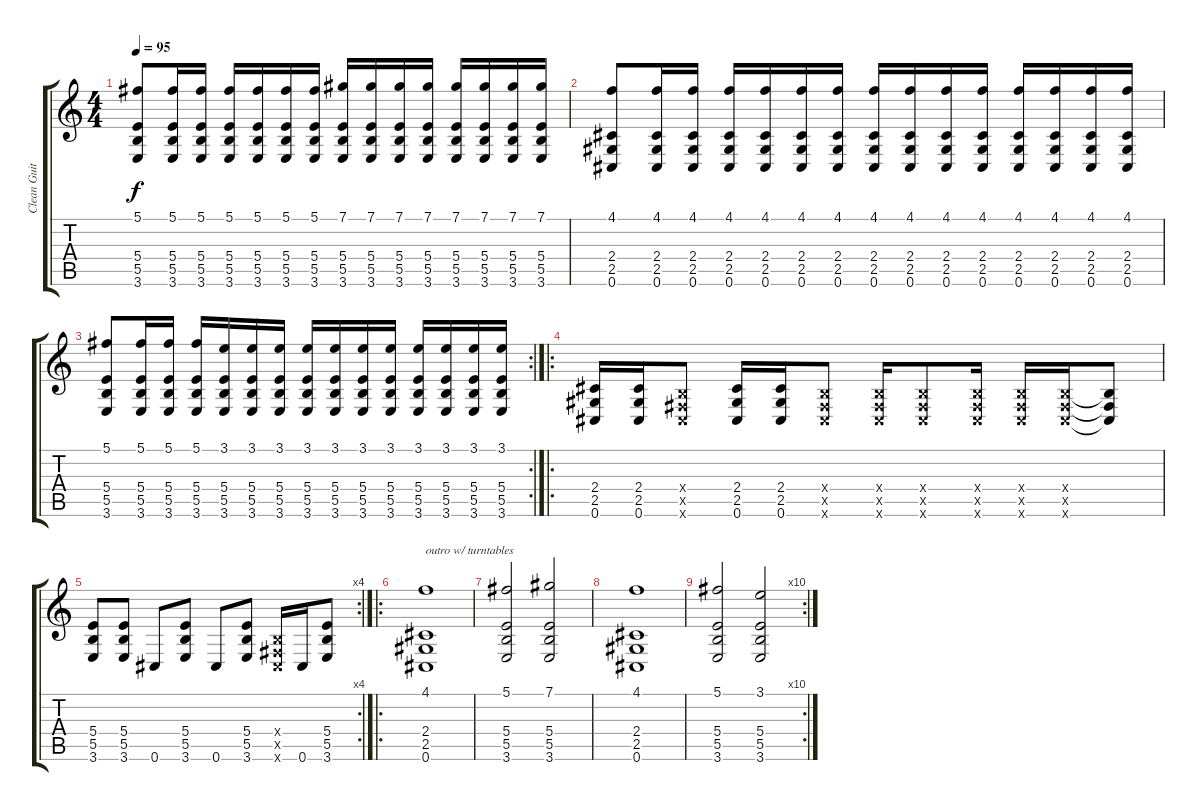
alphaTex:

\track ("Clean Guitar" "Clean Guit") {instrument electricguitarclean}
\staff {score tabs}
\tuning (Db4 Ab3 E3 B2 Gb2 Db2) {hide}
\ts (4 4)
\tempo 95
\clef g2
\ks c
(5.1 5.4 5.5 3.6).8{dy f} (5.1 5.4 5.5 3.6).16 (5.1 5.4 5.5 3.6).16 (5.1 5.4 5.5 3.6).16 (5.1 5.4 5.5 3.6).16 (5.1 5.4 5.5 3.6).16 (5.1 5.4 5.5 3.6).16 (7.1 5.4 5.5 3.6).16 (7.1 5.4 5.5 3.6).16 (7.1 5.4 5.5 3.6).16 (7.1 5.4 5.5 3.6).16 (7.1 5.4 5.5 3.6).16 (7.1 5.4 5.5 3.6).16 (7.1 5.4 5.5 3.6).16 (7.1 5.4 5.5 3.6).16 |
(4.1 2.4 2.5 0.6).8 (4.1 2.4 2.5 0.6).16 (4.1 2.4 2.5 0.6).16 (4.1 2.4 2.5 0.6).16 (4.1 2.4 2.5 0.6).16 (4.1 2.4 2.5 0.6).16 (4.1 2.4 2.5 0.6).16 (4.1 2.4 2.5 0.6).16 (4.1 2.4 2.5 0.6).16 (4.1 2.4 2.5 0.6).16 (4.1 2.4 2.5 0.6).16 (4.1 2.4 2.5 0.6).16 (4.1 2.4 2.5 0.6).16 (4.1 2.4 2.5 0.6).16 (4.1 2.4 2.5 0.6).16 |
\rc 2
(5.1 5.4 5.5 3.6).8 (5.1 5.4 5.5 3.6).16 (5.1 5.4 5.5 3.6).16 (5.1 5.4 5.5 3.6).16 (3.1 5.4 5.5 3.6).16 (3.1 5.4 5.5 3.6).16 (3.1 5.4 5.5 3.6).16 (3.1 5.4 5.5 3.6).16 (3.1 5.4 5.5 3.6).16 (3.1 5.4 5.5 3.6).16 (3.1 5.4 5.5 3.6).16 (3.1 5.4 5.5 3.6).16 (3.1 5.4 5.5 3.6).16 (3.1 5.4 5.5 3.6).16 (3.1 5.4 5.5 3.6).16 |
\ro
(2.4 2.5 0.6).16 (2.4 2.5 0.6).16 (0.4{x} 0.5{x} 0.6{x}).8 (2.4 2.5 0.6).16 (2.4 2.5 0.6).16 (0.4{x} 0.5{x} 0.6{x}).8 (0.4{x} 0.5{x} 0.6{x}).16 (0.4{x} 0.5{x} 0.6{x}).8 (0.4{x} 0.5{x} 0.6{x}).16 (0.4{x} 0.5{x} 0.6{x}).16 (0.4{x} 0.5{x} 0.6{x}).16 (0.4{t} 0.5{t} 0.6{t}).8 |
\rc 4
(5.4 5.5 3.6).8 (5.4 5.5 3.6).8 0.6.8 (5.4 5.5 3.6).8 0.6.8 (5.4 5.5 3.6).8 (0.4{x} 0.5{x} 0.6{x}).16 0.6.16 (5.4 5.5 3.6).8 |
\ro
(4.1 2.4 2.5 0.6).1{txt "outro w/ turntables" instrument electricguitarclean} |
(5.1 5.4 5.5 3.6).2 (7.1 5.4 5.5 3.6).2 |
(4.1 2.4 2.5 0.6).1 |
\rc 10
(5.1 5.4 5.5 3.6).2 (3.1 5.4 5.5 3.6).2
